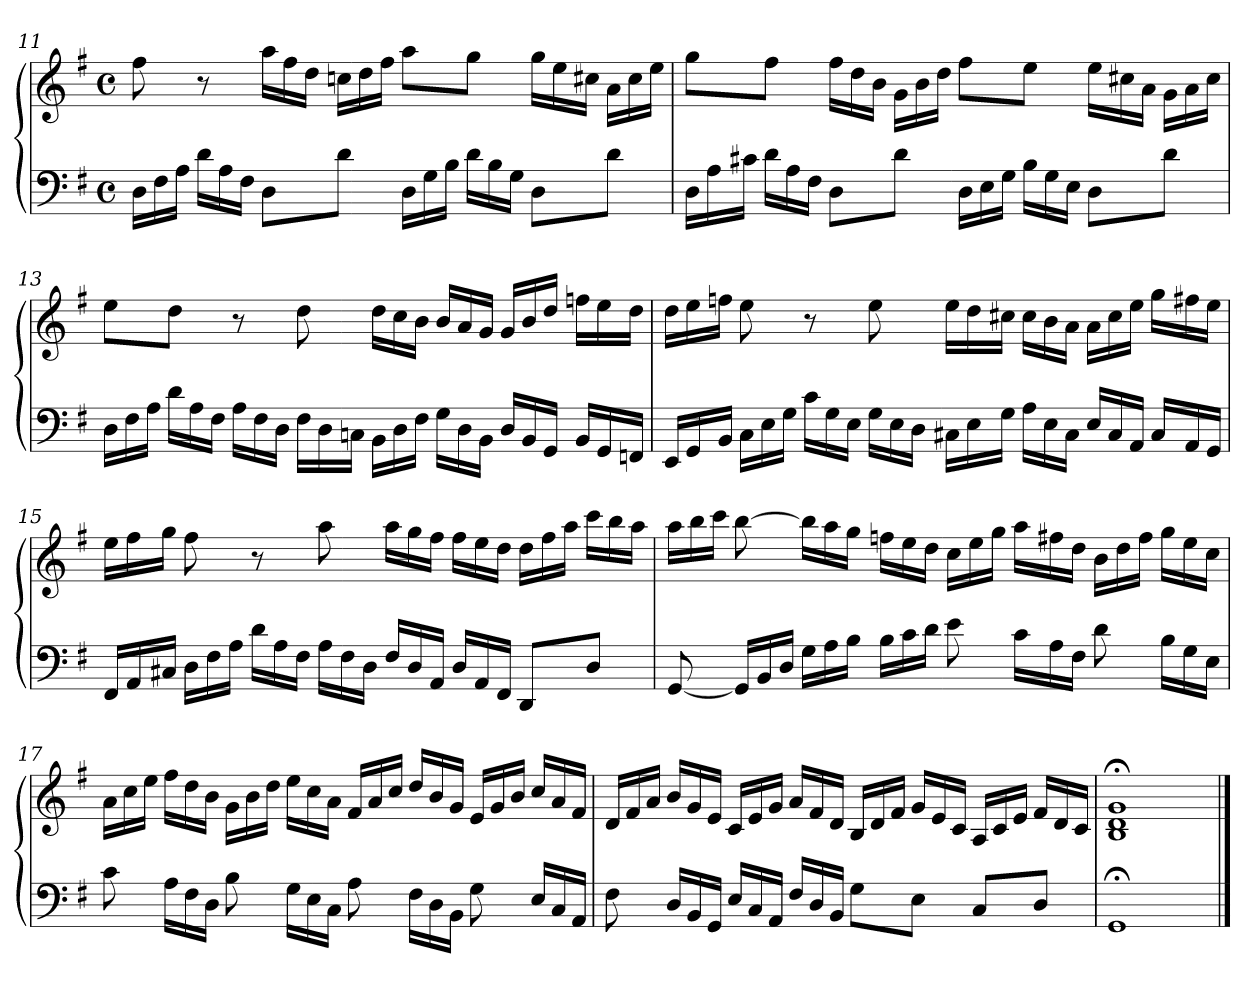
**kern	**kern
*part1	*part1
*staff2	*staff1
*clefF4	*clefG2
*k[f#]	*k[f#]
*G:	*G:
*M4/4	*M4/4
*met(c)	*met(c)
*Xtuplet	*
=11	=11
24D\LL	8ff#\
24F#\	.
24A\JJ	.
24d\LL	8r
24A\	.
24F#\JJ	.
*	*Xtuplet
8D\L	24aa\LL
.	24ff#\
.	24dd\JJ
8d\J	24ccn\LL
.	24dd\
.	24ff#\JJ
24D\LL	8aa\L
24G\	.
24B\JJ	.
24d\LL	8gg\J
24B\	.
24G\JJ	.
8D\L	24gg\LL
.	24ee\
.	24cc#X\JJ
8d\J	24a\LL
.	24cc#\
.	24ee\JJ
!!LO:LB:g=z
=12	=12
24D\LL	8gg\L
24A\	.
24c#X\JJ	.
24d\LL	8ff#\J
24A\	.
24F#\JJ	.
8D\L	24ff#\LL
.	24dd\
.	24b\JJ
8d\J	24g\LL
.	24b\
.	24dd\JJ
24D\LL	8ff#\L
24E\	.
24G\JJ	.
24B\LL	8ee\J
24G\	.
24E\JJ	.
8D\L	24ee\LL
.	24cc#X\
.	24a\JJ
8d\J	24g\LL
.	24a\
.	24cc#\JJ
=13	=13
24D\LL	8ee\L
24F#\	.
24A\JJ	.
24d\LL	8dd\J
24A\	.
24F#\JJ	.
24A\LL	8r
24F#\	.
24D\JJ	.
24F#\LL	8dd\
24D\	.
24Cn\JJ	.
24BB\LL	24dd\LL
24D\	24cc\
24F#\JJ	24b\JJ
24G\LL	24b/LL
24D\	24a/
24BB\JJ	24g/JJ
24D/LL	24g/LL
24BB/	24b/
24GG/JJ	24dd/JJ
24BB/LL	24ffn\LL
24GG/	24ee\
24FFn/JJ	24dd\JJ
!!LO:LB:g=z
=14	=14
24EE/LL	24dd\LL
24GG/	24ee\
24BB/JJ	24ffn\JJ
24C\LL	8ee\
24E\	.
24G\JJ	.
24c\LL	8r
24G\	.
24E\JJ	.
24G\LL	8ee\
24E\	.
24D\JJ	.
24C#X\LL	24ee\LL
24E\	24dd\
24G\JJ	24cc#X\JJ
24A\LL	24cc#\LL
24E\	24b\
24C#\JJ	24a\JJ
24E/LL	24a\LL
24C#/	24cc#\
24AA/JJ	24ee\JJ
24C#/LL	24gg\LL
24AA/	24ff#X\
24GG/JJ	24ee\JJ
=15	=15
24FF#/LL	24ee\LL
24AA/	24ff#\
24C#X/JJ	24gg\JJ
24D\LL	8ff#\
24F#\	.
24A\JJ	.
24d\LL	8r
24A\	.
24F#\JJ	.
24A\LL	8aa\
24F#\	.
24D\JJ	.
24F#/LL	24aa\LL
24D/	24gg\
24AA/JJ	24ff#\JJ
24D/LL	24ff#\LL
24AA/	24ee\
24FF#/JJ	24dd\JJ
8DD/L	24dd\LL
.	24ff#\
.	24aa\JJ
8D/J	24ccc\LL
.	24bb\
.	24aa\JJ
!!LO:LB:g=z
=16	=16
[8GG/	24aa\LL
.	24bb\
.	24ccc\JJ
24GG/LL]	[8bb\
24BB/	.
24D/JJ	.
24G\LL	24bb\LL]
24A\	24aa\
24B\JJ	24gg\JJ
24B\LL	24ffn\LL
24c\	24ee\
24d\JJ	24dd\JJ
8e\	24cc\LL
.	24ee\
.	24gg\JJ
24c\LL	24aa\LL
24A\	24ff#X\
24F#\JJ	24dd\JJ
8d\	24b\LL
.	24dd\
.	24ff#\JJ
24B\LL	24gg\LL
24G\	24ee\
24E\JJ	24cc\JJ
=17	=17
8c\	24a\LL
.	24cc\
.	24ee\JJ
24A\LL	24ff#\LL
24F#\	24dd\
24D\JJ	24b\JJ
8B\	24g\LL
.	24b\
.	24dd\JJ
24G\LL	24ee\LL
24E\	24cc\
24C\JJ	24a\JJ
8A\	24f#/LL
.	24a/
.	24cc/JJ
24F#\LL	24dd/LL
24D\	24b/
24BB\JJ	24g/JJ
8G\	24e/LL
.	24g/
.	24b/JJ
24E/LL	24cc/LL
24C/	24a/
24AA/JJ	24f#/JJ
!!LO:LB:g=z
=18	=18
8F#\	24d/LL
.	24f#/
.	24a/JJ
24D/LL	24b/LL
24BB/	24g/
24GG/JJ	24e/JJ
24E/LL	24c/LL
24C/	24e/
24AA/JJ	24g/JJ
24F#/LL	24a/LL
24D/	24f#/
24BB/JJ	24d/JJ
8G\L	24B/LL
.	24d/
.	24f#/JJ
8E\J	24g/LL
.	24e/
.	24c/JJ
8C/L	24A/LL
.	24c/
.	24e/JJ
8D/J	24f#/LL
.	24d/
.	24c/JJ
=19	=19
1GG;	1B;< 1d;< 1g;<
==	==
*-	*-
